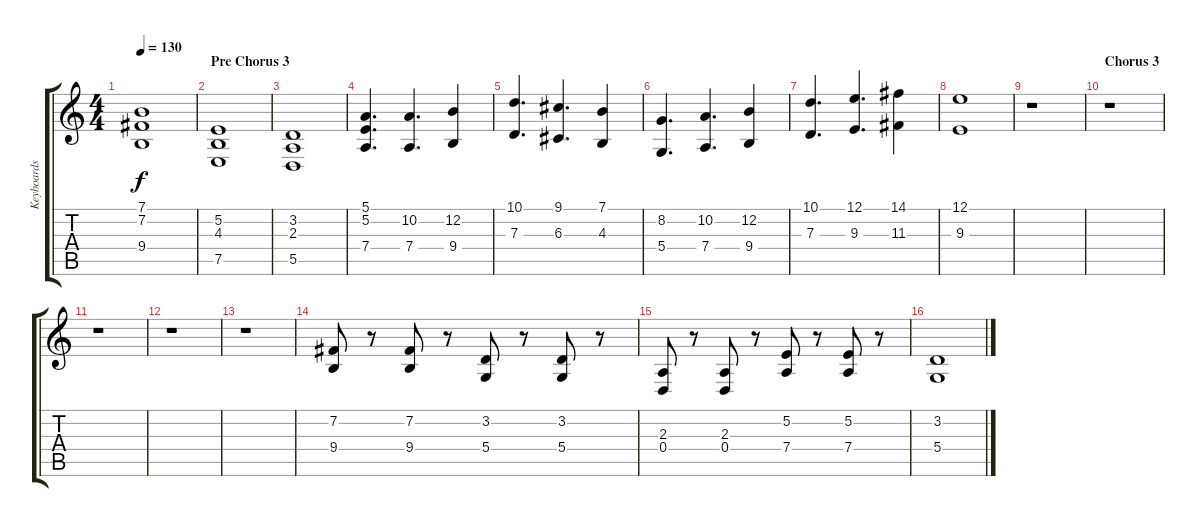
\track ("Keyboards" "Keyboards") {instrument stringensemble1}
\staff {score tabs}
\tuning (E4 B3 G3 D3 A2 E2) {hide}
\ts (4 4)
\tempo 130
\clef g2
\ks c
(7.1 7.2 9.4).1{dy f} |
\section ("" "Pre Chorus 3")
(5.2 4.3 7.5).1 |
(3.2 2.3 5.5).1 |
(5.1 5.2 7.4).4{d} (10.2 7.4).4{d} (12.2 9.4).4 |
(10.1 7.3).4{d} (9.1 6.3).4{d} (7.1 4.3).4 |
(8.2 5.4).4{d} (10.2 7.4).4{d} (12.2 9.4).4 |
(10.1 7.3).4{d} (12.1 9.3).4{d} (14.1 11.3).4 |
(12.1 9.3).1 |
r.1 |
\section ("" "Chorus 3")
r.1 |
r.1 |
r.1 |
r.1 |
(7.2 9.4).8 r.8 (7.2 9.4).8 r.8 (3.2 5.4).8 r.8 (3.2 5.4).8 r.8 |
(2.3 0.4).8 r.8 (2.3 0.4).8 r.8 (5.2 7.4).8 r.8 (5.2 7.4).8 r.8 |
(3.2 5.4).1
